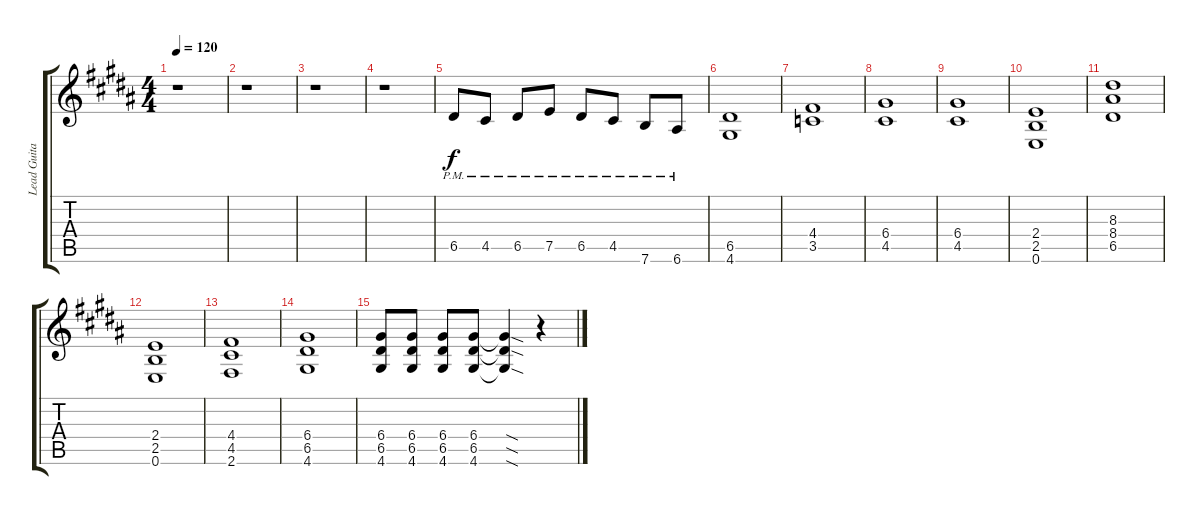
\track ("Lead Guitar - Choi Jong Hun" "Lead Guita") {instrument overdrivenguitar}
\staff {score tabs}
\tuning (E4 B3 G3 D3 A2 E2) {hide}
\ts (4 4)
\tempo 120
\clef g2
\ks g#minor
r.1{dy f} |
r.1 |
r.1 |
r.1 |
6.5{pm}.8 4.5{pm}.8 6.5{pm}.8 7.5{pm}.8 6.5{pm}.8 4.5{pm}.8 7.6{pm}.8 6.6{pm}.8 |
(6.5 4.6).1 |
(4.4 3.5).1 |
(6.4 4.5).1 |
(6.4 4.5).1 |
(2.4 2.5 0.6).1 |
(8.3 8.4 6.5).1 |
(2.4 2.5 0.6).1 |
(4.4 4.5 2.6).1 |
(6.4 6.5 4.6).1 |
(6.4 6.5 4.6).8 (6.4 6.5 4.6).8 (6.4 6.5 4.6).8 (6.4 6.5 4.6).8 (6.4{sod t} 6.5{sod t} 4.6{sod t}).4 r.4
